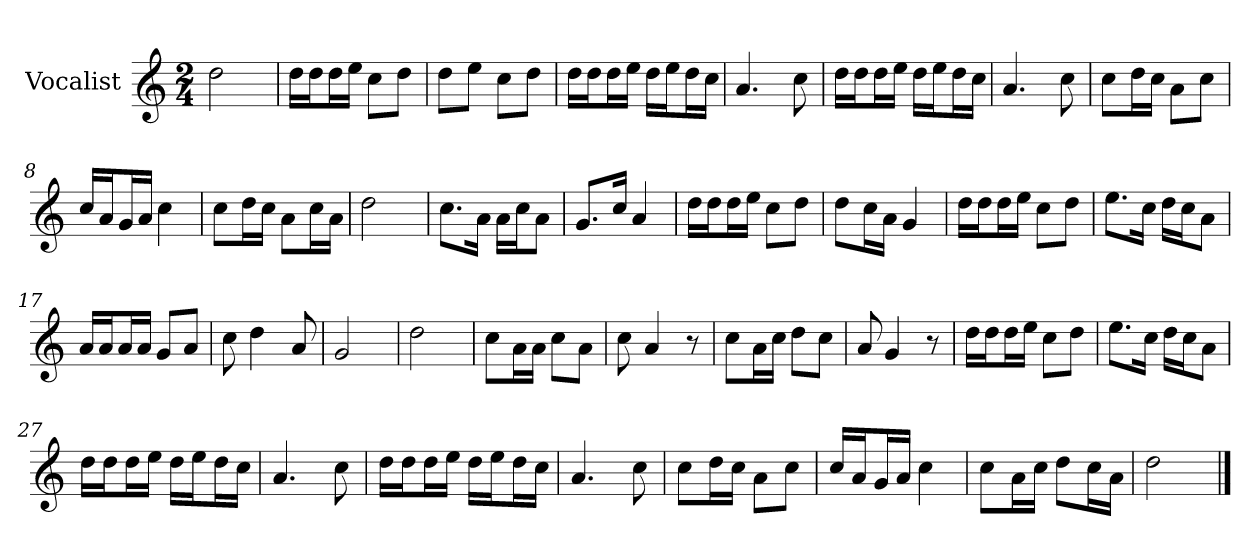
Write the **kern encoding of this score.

**kern
*part1
*staff1
*I"Vocalist
*k[]
*C:
*M2/4
=
2dd
=1
16ddLL
16ddJ
16ddL
16eeJJ
8ccL
8ddJ
=2
8ddL
8eeJ
8ccL
8ddJ
=3
16ddLL
16ddJ
16ddL
16eeJJ
16ddLL
16eeJ
16ddL
16ccJJ
=4
4.a
8cc
=5
16ddLL
16ddJ
16ddL
16eeJJ
16ddLL
16eeJ
16ddL
16ccJJ
=6
4.a
8cc
=7
8ccL
16ddL
16ccJJ
8aL
8ccJ
=8
16ccLL
16aJ
16gL
16aJJ
4cc
=9
8ccL
16ddL
16ccJJ
8aL
16ccL
16aJJ
=10
2dd
=11
8.ccL
16aJk
16aLL
16ccJ
8aJ
=12
8.gL
16ccJk
4a
=13
16ddLL
16ddJ
16ddL
16eeJJ
8ccL
8ddJ
=14
8ddL
16ccL
16aJJ
4g
=15
16ddLL
16ddJ
16ddL
16eeJJ
8ccL
8ddJ
=16
8.eeL
16ccJk
16ddLL
16ccJ
8aJ
=17
16aLL
16aJ
16aL
16aJJ
8gL
8aJ
=18
8cc
4dd
8a
=19
2g
=20
2dd
=21
8ccL
16aL
16aJJ
8ccL
8aJ
=22
8cc
4a
8r
=23
8ccL
16aL
16ccJJ
8ddL
8ccJ
=24
8a
4g
8r
=25
16ddLL
16ddJ
16ddL
16eeJJ
8ccL
8ddJ
=26
8.eeL
16ccJk
16ddLL
16ccJ
8aJ
=27
16ddLL
16ddJ
16ddL
16eeJJ
16ddLL
16eeJ
16ddL
16ccJJ
=28
4.a
8cc
=29
16ddLL
16ddJ
16ddL
16eeJJ
16ddLL
16eeJ
16ddL
16ccJJ
=30
4.a
8cc
=31
8ccL
16ddL
16ccJJ
8aL
8ccJ
=32
16ccLL
16aJ
16gL
16aJJ
4cc
=33
8ccL
16aL
16ccJJ
8ddL
16ccL
16aJJ
=34
2dd
==
*-
